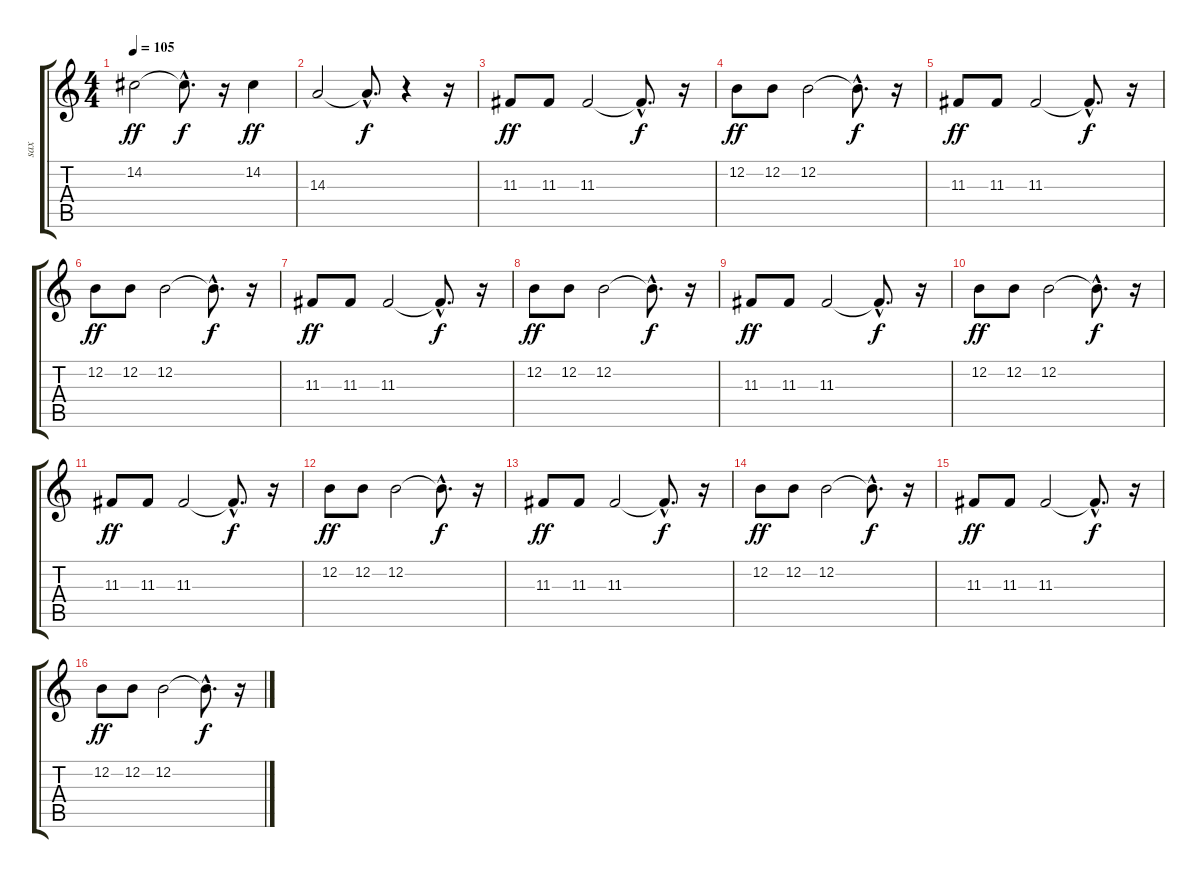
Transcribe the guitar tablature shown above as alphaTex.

\track ("sax" "sax") {instrument tenorsax}
\staff {score tabs}
\tuning (E4 B3 G3 D3 A2 E2) {hide}
\ts (4 4)
\tempo 105
\clef g2
\ks c
14.2.2{dy ff} 14.2{hac t}.8{d dy f} r.16 14.2.4{dy ff} |
14.3.2 14.3{hac t}.8{d dy f} r.4 r.16 |
11.3.8{dy ff} 11.3.8 11.3.2 11.3{hac t}.8{d dy f} r.16 |
12.2.8{dy ff} 12.2.8 12.2.2 12.2{hac t}.8{d dy f} r.16 |
11.3.8{dy ff} 11.3.8 11.3.2 11.3{hac t}.8{d dy f} r.16 |
12.2.8{dy ff} 12.2.8 12.2.2 12.2{hac t}.8{d dy f} r.16 |
11.3.8{dy ff} 11.3.8 11.3.2 11.3{hac t}.8{d dy f} r.16 |
12.2.8{dy ff} 12.2.8 12.2.2 12.2{hac t}.8{d dy f} r.16 |
11.3.8{dy ff} 11.3.8 11.3.2 11.3{hac t}.8{d dy f} r.16 |
12.2.8{dy ff} 12.2.8 12.2.2 12.2{hac t}.8{d dy f} r.16 |
11.3.8{dy ff} 11.3.8 11.3.2 11.3{hac t}.8{d dy f} r.16 |
12.2.8{dy ff} 12.2.8 12.2.2 12.2{hac t}.8{d dy f} r.16 |
11.3.8{dy ff} 11.3.8 11.3.2 11.3{hac t}.8{d dy f} r.16 |
12.2.8{dy ff} 12.2.8 12.2.2 12.2{hac t}.8{d dy f} r.16 |
11.3.8{dy ff} 11.3.8 11.3.2 11.3{hac t}.8{d dy f} r.16 |
12.2.8{dy ff} 12.2.8 12.2.2 12.2{hac t}.8{d dy f} r.16
